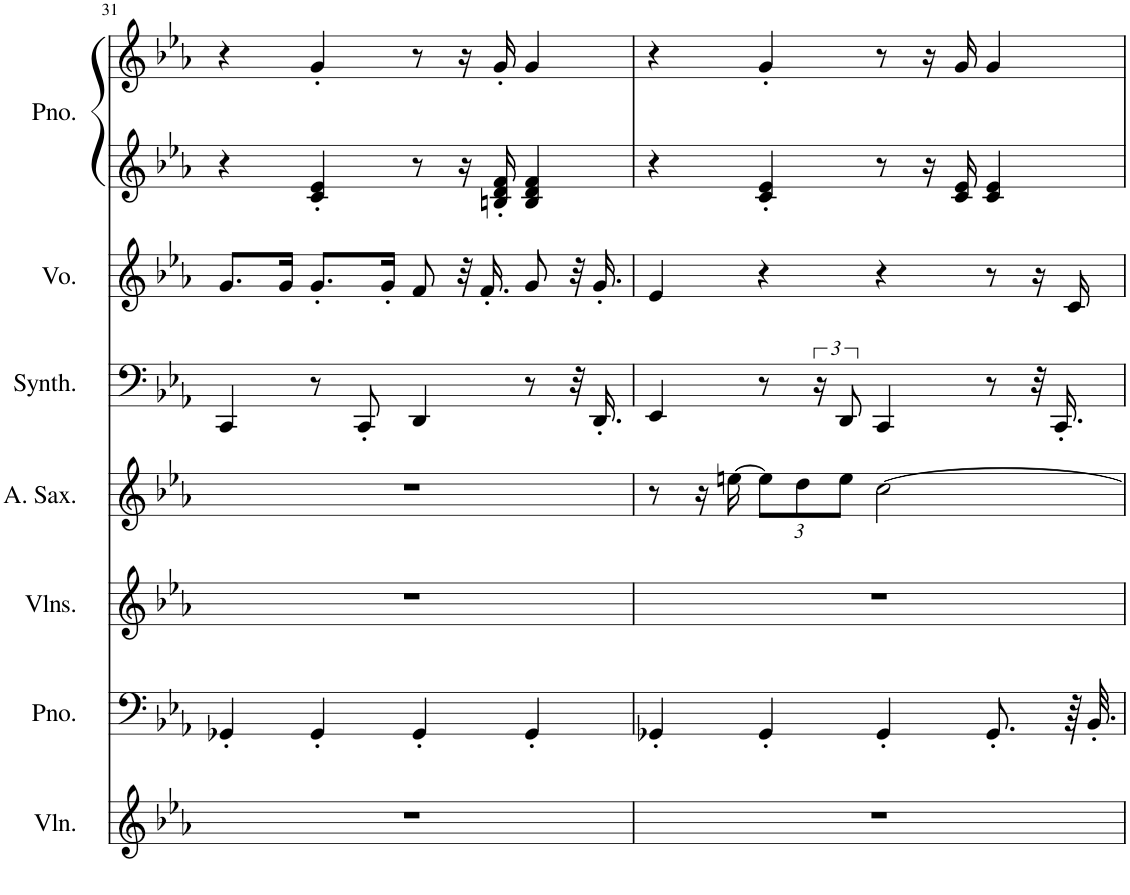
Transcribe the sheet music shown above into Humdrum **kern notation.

**kern	**kern	**kern	**kern	**kern	**kern	**kern	**kern
*part7	*part6	*part5	*part4	*part3	*part2	*part1	*part1
*staff8	*staff7	*staff6	*staff5	*staff4	*staff3	*staff2	*staff1
*I"Violin, Piccicato	*I"Piano, Drum	*I"Violins, String	*I"Alto Saxophone, Alto Sax	*I"Bass Synthesizer, Bass	*I"Voice, Vokal	*I"Piano, Piano	*
*I'Vln.	*I'Pno.	*I'Vlns.	*I'A. Sax.	*I'Synth.	*I'Vo.	*I'Pno.	*
!!LO:PB:g=z
*clefG2	*clefF4	*clefG2	*clefG2	*clefF4	*clefG2	*clefG2	*clefG2
*	*	*	*Trd5c9	*	*	*	*
*k[b-e-a-]	*k[b-e-a-]	*k[b-e-a-]	*k[b-e-a-]	*k[b-e-a-]	*k[b-e-a-]	*k[b-e-a-]	*k[b-e-a-]
*M4/4	*M4/4	*M4/4	*M4/4	*M4/4	*M4/4	*M4/4	*M4/4
=31	=31	=31	=31	=31	=31	=31	=31
1r	4GG-X'/	1r	1r	4CC/	8.g/L	4r	4r
.	.	.	.	.	16g/Jk	.	.
.	4GG-'/	.	.	8r	8.g'/L	4c/' 4e-/'	4g'/
.	.	.	.	8CC'/	.	.	.
.	.	.	.	.	16g'/Jk	.	.
.	4GG-'/	.	.	4DD/	8f/	8r	8r
.	.	.	.	.	32r	16r	16r
.	.	.	.	.	16.f'/	.	.
.	.	.	.	.	.	16Bn/' 16d/' 16f/'	16g'/
.	4GG-'/	.	.	8r	8g/	4B/ 4d/ 4f/	4g/
.	.	.	.	32r	32r	.	.
.	.	.	.	16.DD'/	16.g'/	.	.
=32	=32	=32	=32	=32	=32	=32	=32
1r	4GG-X'/	1r	8r	4EE-/	4e-/	4r	4r
.	.	.	16r	.	.	.	.
.	.	.	[16een\	.	.	.	.
*	*	*	*Xbrackettup	*	*	*	*
.	4GG-'/	.	12ee\L]	8r	4r	4c/' 4e-/'	4g'/
.	.	.	12dd\	.	.	.	.
.	.	.	.	24r	.	.	.
.	.	.	12ee\J	12DD/	.	.	.
.	4GG-'/	.	[2cc\	4CC/	4r	8r	8r
.	.	.	.	.	.	16r	16r
.	.	.	.	.	.	16c/ 16e-/	16g/
.	8.GG-'/	.	.	8r	8r	4c/ 4e-/	4g/
.	.	.	.	32r	16r	.	.
.	.	.	.	16.CC'/	.	.	.
.	64r	.	.	.	16c/	.	.
.	32.BB-'/	.	.	.	.	.	.
=	=	=	=	=	=	=	=
*-	*-	*-	*-	*-	*-	*-	*-
